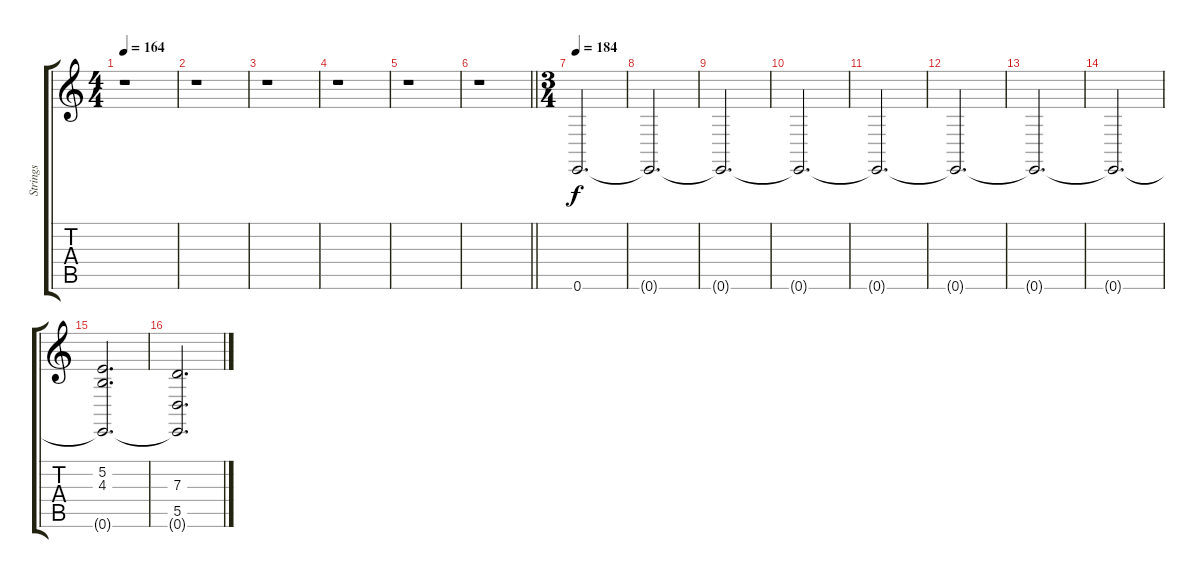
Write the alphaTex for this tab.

\track ("Strings" "Strings") {instrument stringensemble1}
\staff {score tabs}
\tuning (E4 B3 G3 D3 A2 E2) {hide}
\ts (4 4)
\tempo 164
\clef g2
\ks c
r.1{dy f} |
r.1 |
r.1 |
r.1 |
r.1 |
\barLineRight lightlight
r.1 |
\ts (3 4)
\tempo 184
0.6.2{d} |
0.6{t}.2{d} |
0.6{t}.2{d} |
0.6{t}.2{d} |
0.6{t}.2{d} |
0.6{t}.2{d} |
0.6{t}.2{d} |
0.6{t}.2{d} |
(5.2 4.3 0.6{t}).2{d} |
(7.3 5.5 0.6{t}).2{d}
